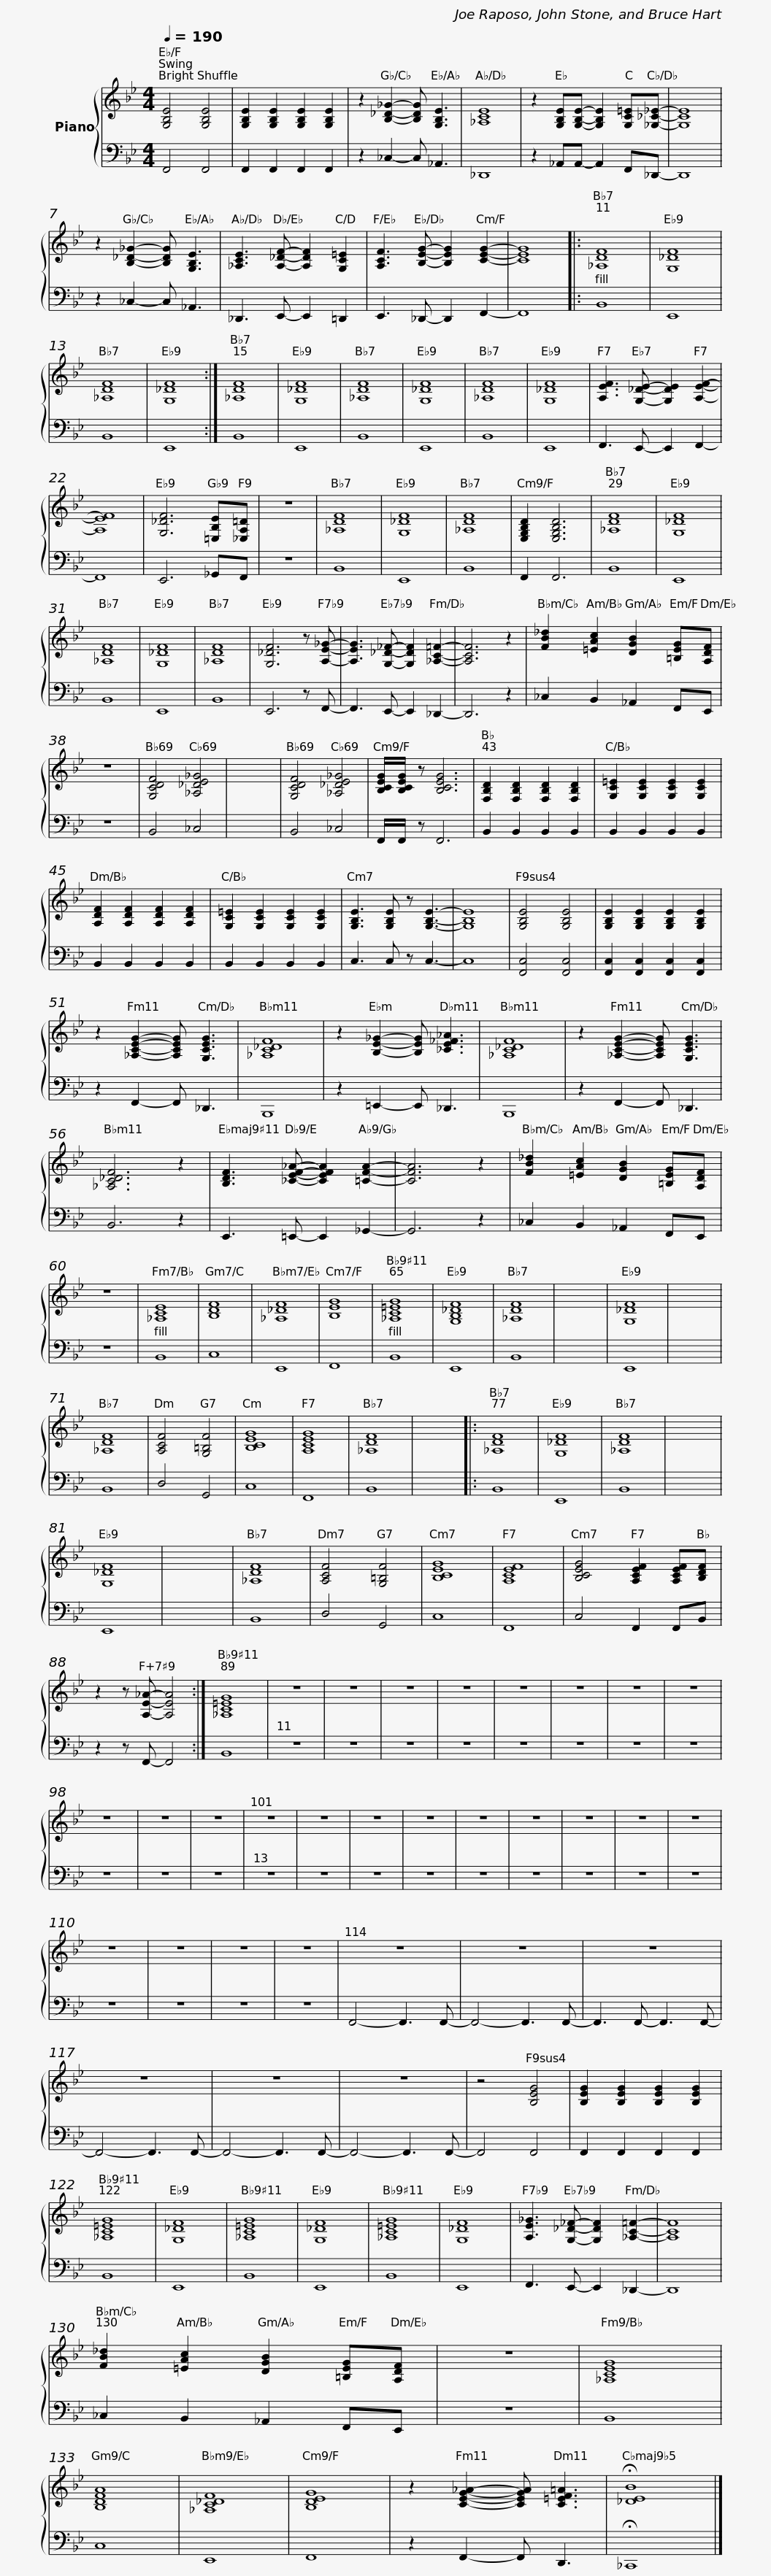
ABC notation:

X:1
%%score { 1 | 2 }
L:1/8
Q:1/4=190
M:4/4
I:linebreak $
K:Bb
V:1 treble
V:2 bass
V:1
 [G,B,E]4 [G,B,E]4 | [G,B,E]2 [G,B,E]2 [G,B,E]2 [G,B,E]2 | z2 [B,_D_G]2- [B,DG] [G,B,E]3 | [_A,CE]8 |$ z2 [G,B,E][G,B,E]- [G,B,E]2 [G,C=E][_G,_C_E]- | %5
 [G,CE]8 | z2 [B,_D_G]2- [B,DG] [G,B,E]3 | [_A,CE]3 [A,_DF]- [A,DF]2 [G,C=E]2 |$ [A,CF]3 [B,EG]- [B,EG]2 [CEG]2- | [CEG]8 |: %10
 [_A,DF]8 | [G,_DF]8 |$ [_A,DF]8 | [G,_DF]8 :| [_A,DF]8 | %15
 [G,_DF]8 |$ [_A,DF]8 | [G,_DF]8 | [_A,DF]8 | [G,_DF]8 |$ %20
 [A,EF]3 [G,_DE]- [G,DE]2 [A,EF]2- | [A,EF]8 | [G,_DF]6 [=E,B,E][_E,A,=D] | z8 |$ [_A,DF]8 | %25
 [G,_DF]8 | [_A,DF]8 | [E,G,B,D]2 [E,G,B,D]6 |$ [_A,DF]8 | [G,_DF]8 | %30
 [_A,DF]8 | [G,_DF]8 |$ [_A,DF]8 | [G,_DF]6 z [A,E_G]- | [A,EG]3 [G,_D_F]- [G,DF]2 [_A,C=F]2- | %35
 [A,CF]6 z2 |$ [FB_d]2 [=EAc]2 [DGB]2 [=B,EG][A,DF] | z8 | [G,CDF]4 [_A,_DE_G]4 | x8 |$ %40
 [G,CDF]4 [_A,_DE_G]4 | [B,CEG]/[B,CEG]/ z [B,CEG]6 | [F,B,D]2 [F,B,D]2 [F,B,D]2 [F,B,D]2 | [G,C=E]2 [G,CE]2 [G,CE]2 [G,CE]2 |$ [A,DF]2 [A,DF]2 [A,DF]2 [A,DF]2 | %45
 [G,C=E]2 [G,CE]2 [G,CE]2 [G,CE]2 | [G,B,E]3 [G,B,E] z [G,B,E]3- | [G,B,E]8 |$ [G,B,E]4 [G,B,E]4 | [G,B,E]2 [G,B,E]2 [G,B,E]2 [G,B,E]2 | %50
 z2 [_A,CEG]2- [A,CEG] [G,CEG]3 | [_A,C_DF]8 |$ z2 [B,E_G]2- [B,EG] [_CE_F_A]3 | [_A,C_DF]8 | z2 [_A,CEG]2- [A,CEG] [G,CEG]3 | %55
 [_A,C_DF]6 z2 |$ [B,DF]3 [_CEF_A]- [CEFA]2 [=CFA]2- | [CFA]6 z2 | [FB_d]2 [=EAc]2 [DGB]2 [=B,EG][A,DF] | z8 |$ %60
 [_A,CE]8 | [B,DF]8 | [_A,_DF]8 | [B,EG]8 |$ [_A,C=EG]8 | %65
 [G,B,_DF]8 | [_A,DF]8 | x8 |$ [G,_DF]8 | x8 | %70
 [_A,DF]8 | [A,CF]4 [G,=B,F]4 |$ [B,CEG]8 | [A,CEG]8 | [_A,DF]8 | %75
 x8 |:$ [_A,DF]8 | [G,_DF]8 | [_A,DF]8 | x8 |$ %80
 [G,_DF]8 | x8 | [_A,DF]8 | [A,CF]4 [G,=B,F]4 |$ [B,CEG]8 | %85
 [A,CEF]8 | [B,CEG]4 [A,CEF]2 [A,CEF][B,DF] | z2 z [A,E_A]- [A,EA]4 :|$ [_A,C=EG]8 | z8 | %90
 z8 | z8 | z8 | z8 | z8 | %95
 z8 | z8 | z8 | z8 | z8 | %100
 z8 | z8 | z8 | z8 | z8 | %105
 z8 |$ z8 | z8 | z8 | z8 | %110
 z8 | z8 | z8 |$ z8 | z8 | %115
 z8 | z8 |$ z8 | z8 | z4 [B,EG]4 | %120
 [B,EG]2 [B,EG]2 [B,EG]2 [B,EG]2 |$ [_A,C=EG]8 | [G,_DF]8 | [_A,C=EG]8 | [G,_DF]8 |$ %125
 [_A,C=EG]8 | [G,_DF]8 | [A,E_G]3 [G,_D_F]- [G,DF]2 [_A,C=F]2- | [A,CF]8 |$ [FB_d]2 [=EAc]2 [DGB]2 [=B,EG][A,DF] | %130
 z8 | [_A,CEG]8 | [B,DFA]8 |$ [_A,C_DF]8 | [B,DEG]8 | %135
 z2 [CEG_A]2- [CEGA] [C=EF=A]3 | !fermata![_DEB]8 |] %137
V:2
 F,,4 F,,4 | F,,2 F,,2 F,,2 F,,2 | z2 _C,2- C, _A,,3 | _D,,8 |$ z2 _A,,A,,- A,,2 F,,_D,,- | %5
 D,,8 | z2 _C,2- C, _A,,3 | _D,,3 E,,- E,,2 =D,,2 |$ E,,3 _D,,- D,,2 F,,2- | F,,8 |: %10
 B,,8 | E,,8 |$ B,,8 | E,,8 :| B,,8 | %15
 E,,8 |$ B,,8 | E,,8 | B,,8 | E,,8 |$ %20
 F,,3 E,,- E,,2 F,,2- | F,,8 | E,,6 _G,,F,, | z8 |$ B,,8 | %25
 E,,8 | B,,8 | F,,2 F,,6 |$ B,,8 | E,,8 | %30
 B,,8 | E,,8 |$ B,,8 | E,,6 z F,,- | F,,3 E,,- E,,2 _D,,2- | %35
 D,,6 z2 |$ _C,2 B,,2 _A,,2 F,,E,, | z8 | B,,4 _C,4 | x8 |$ %40
 B,,4 _C,4 | F,,/F,,/ z F,,6 | B,,2 B,,2 B,,2 B,,2 | B,,2 B,,2 B,,2 B,,2 |$ B,,2 B,,2 B,,2 B,,2 | %45
 B,,2 B,,2 B,,2 B,,2 | C,3 C, z C,3- | C,8 |$ [F,,C,]4 [F,,C,]4 | [F,,C,]2 [F,,C,]2 [F,,C,]2 [F,,C,]2 | %50
 z2 F,,2- F,, _D,,3 | B,,,8 |$ z2 =E,,2- E,, _D,,3 | B,,,8 | z2 F,,2- F,, _D,,3 | %55
 B,,6 z2 |$ E,,3 =E,,- E,,2 _G,,2- | G,,6 z2 | _C,2 B,,2 _A,,2 F,,E,, | z8 |$ %60
 B,,8 | C,8 | E,,8 | F,,8 |$ B,,8 | %65
 E,,8 | B,,8 | x8 |$ E,,8 | x8 | %70
 B,,8 | D,4 G,,4 |$ C,8 | F,,8 | B,,8 | %75
 x8 |:$ B,,8 | E,,8 | B,,8 | x8 |$ %80
 E,,8 | x8 | B,,8 | D,4 G,,4 |$ C,8 | %85
 F,,8 | C,4 F,,2 F,,B,, | z2 z F,,- F,,4 :|$ B,,8 | z8 | %90
 z8 | z8 | z8 | z8 | z8 | %95
 z8 | z8 | z8 | z8 | z8 | %100
 z8 | z8 | z8 | z8 | z8 | %105
 z8 |$ z8 | z8 | z8 | z8 | %110
 z8 | z8 | z8 |$ F,,4- F,,3 F,,- | F,,4- F,,3 F,,- | %115
 F,,3 F,,- F,,3 F,,- | F,,4- F,,3 F,,- |$ F,,4- F,,3 F,,- | F,,4- F,,3 F,,- | F,,4 F,,4 | %120
 F,,2 F,,2 F,,2 F,,2 |$ B,,8 | E,,8 | B,,8 | E,,8 |$ %125
 B,,8 | E,,8 | F,,3 E,,- E,,2 _D,,2- | D,,8 |$ _C,2 B,,2 _A,,2 F,,E,, | %130
 z8 | B,,8 | C,8 |$ E,,8 | F,,8 | %135
 z2 F,,2- F,, D,,3 | !fermata!_C,,8 |] %137
